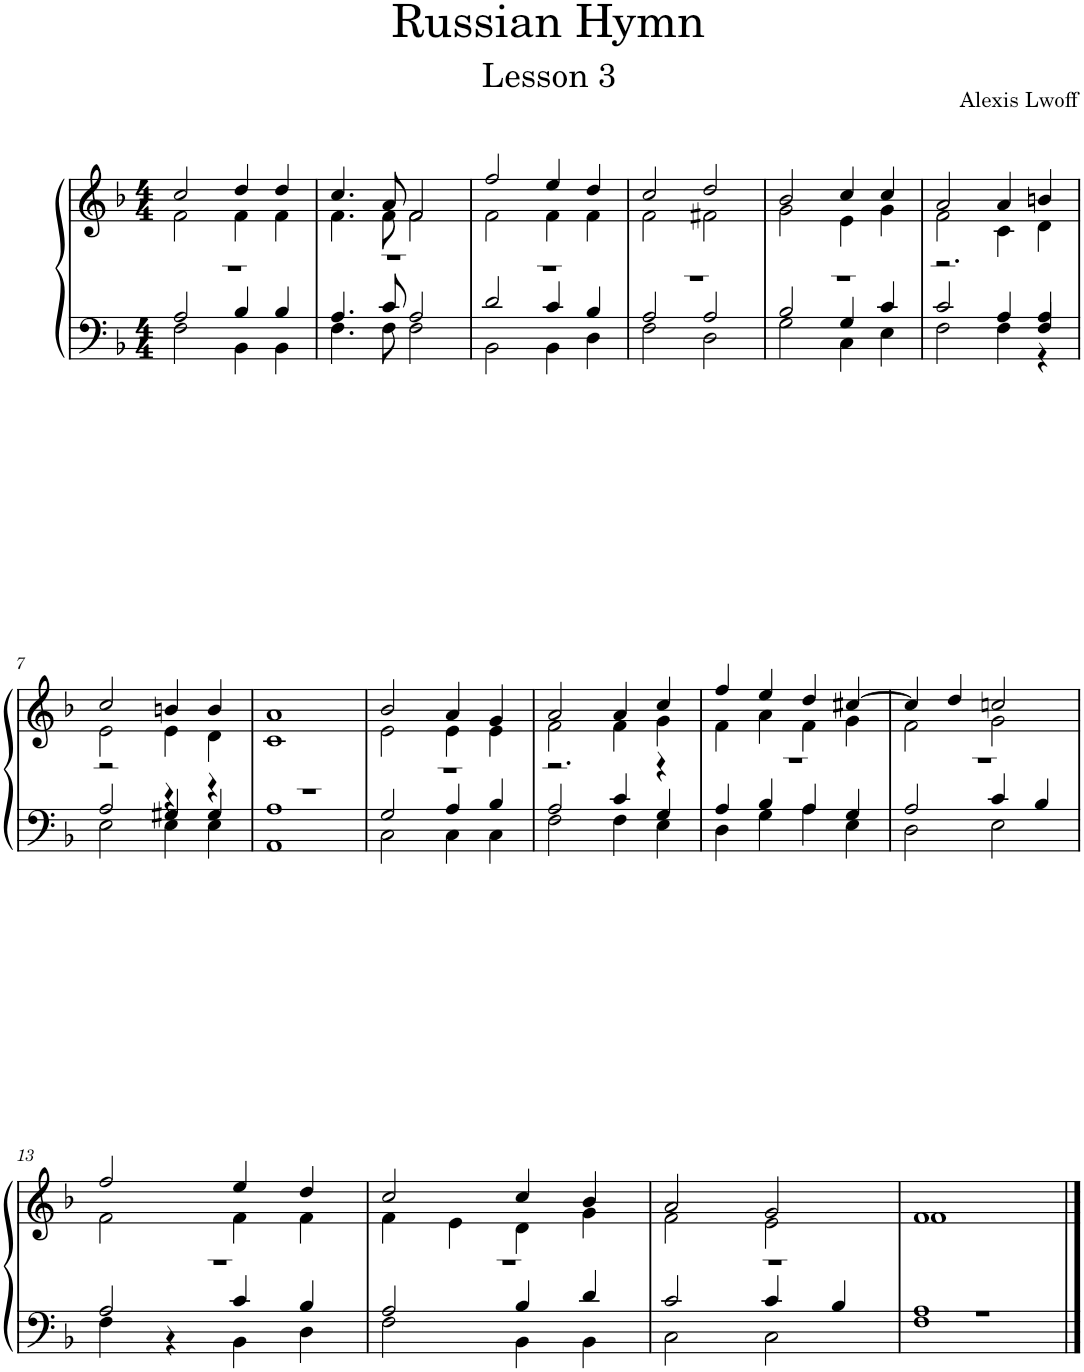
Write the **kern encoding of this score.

**kern	**kern
*part1	*part1
*staff2	*staff1
*I"Piano	*
*I'Pno.	*
*clefF4	*clefG2
*k[b-]	*k[b-]
*M4/4	*M4/4
=1	=1
*^	*^
*	*^	*	*
1r	2A/	2F\	2cc/	2f\
.	4B-/	4BB-\	4dd/	4f\
.	4B-/	4BB-\	4dd/	4f\
=2	=2	=2	=2	=2
1r	4.A/	4.F\	4.cc/	4.f\
.	8c/	8F\	8a/	8f\
.	2A/	2F\	2f/	2f\
=3	=3	=3	=3	=3
1r	2d/	2BB-\	2ff/	2f\
.	4c/	4BB-\	4ee/	4f\
.	4B-/	4D\	4dd/	4f\
=4	=4	=4	=4	=4
1r	2A/	2F\	2cc/	2f\
.	2A/	2D\	2dd/	2f#X\
=5	=5	=5	=5	=5
1r	2B-/	2G\	2b-/	2g\
.	4G/	4C\	4cc/	4e\
.	4c/	4E\	4cc/	4g\
=6	=6	=6	=6	=6
2.r	2c/	2F\	2a/	2f\
.	4A/	4F\	4a/	4c\
4F/	4A/	4r	4bn/	4d\
!!LO:LB:g=z	!!
=7	=7	=7	=7	=7
2r	2A/	2E\	2cc/	2e\
4G#X/	4r	4E\	4bn/	4e\
4r	4G#/	4E\	4b/	4d\
=8	=8	=8	=8	=8
1r	1A	1AA	1a	1c
=9	=9	=9	=9	=9
1r	2G/	2C\	2b-/	2e\
.	4A/	4C\	4a/	4e\
.	4B-/	4C\	4g/	4e\
=10	=10	=10	=10	=10
2.r	2A/	2F\	2a/	2f\
.	4c/	4F\	4a/	4f\
4r	4G/	4E\	4cc/	4g\
=11	=11	=11	=11	=11
1r	4A/	4D\	4ff/	4f\
.	4B-/	4G\	4ee/	4a\
.	4A/	4A\	4dd/	4f\
.	4G/	4E\	[4cc#X/	4g\
=12	=12	=12	=12	=12
1r	2A/	2D\	4cc#/]	2f\
.	.	.	4dd/	.
.	4c/	2E\	2ccn/	2g\
.	4B-/	.	.	.
!!LO:LB:g=z	!!
=13	=13	=13	=13	=13
1r	2A/	4F\	2ff/	2f\
.	.	4r	.	.
.	4c/	4BB-\	4ee/	4f\
.	4B-/	4D\	4dd/	4f\
=14	=14	=14	=14	=14
1r	2A/	2F\	2cc/	4f\
.	.	.	.	4e\
.	4B-/	4BB-\	4cc/	4d\
.	4d/	4BB-\	4b-/	4g\
=15	=15	=15	=15	=15
1r	2c/	2C\	2a/	2f\
.	4c/	2C\	2g/	2e\
.	4B-/	.	.	.
=16	=16	=16	=16	=16
1r	1A	1F	1f	1f
*v	*v	*v	*	*
*	*v	*v
==	==
*-	*-
